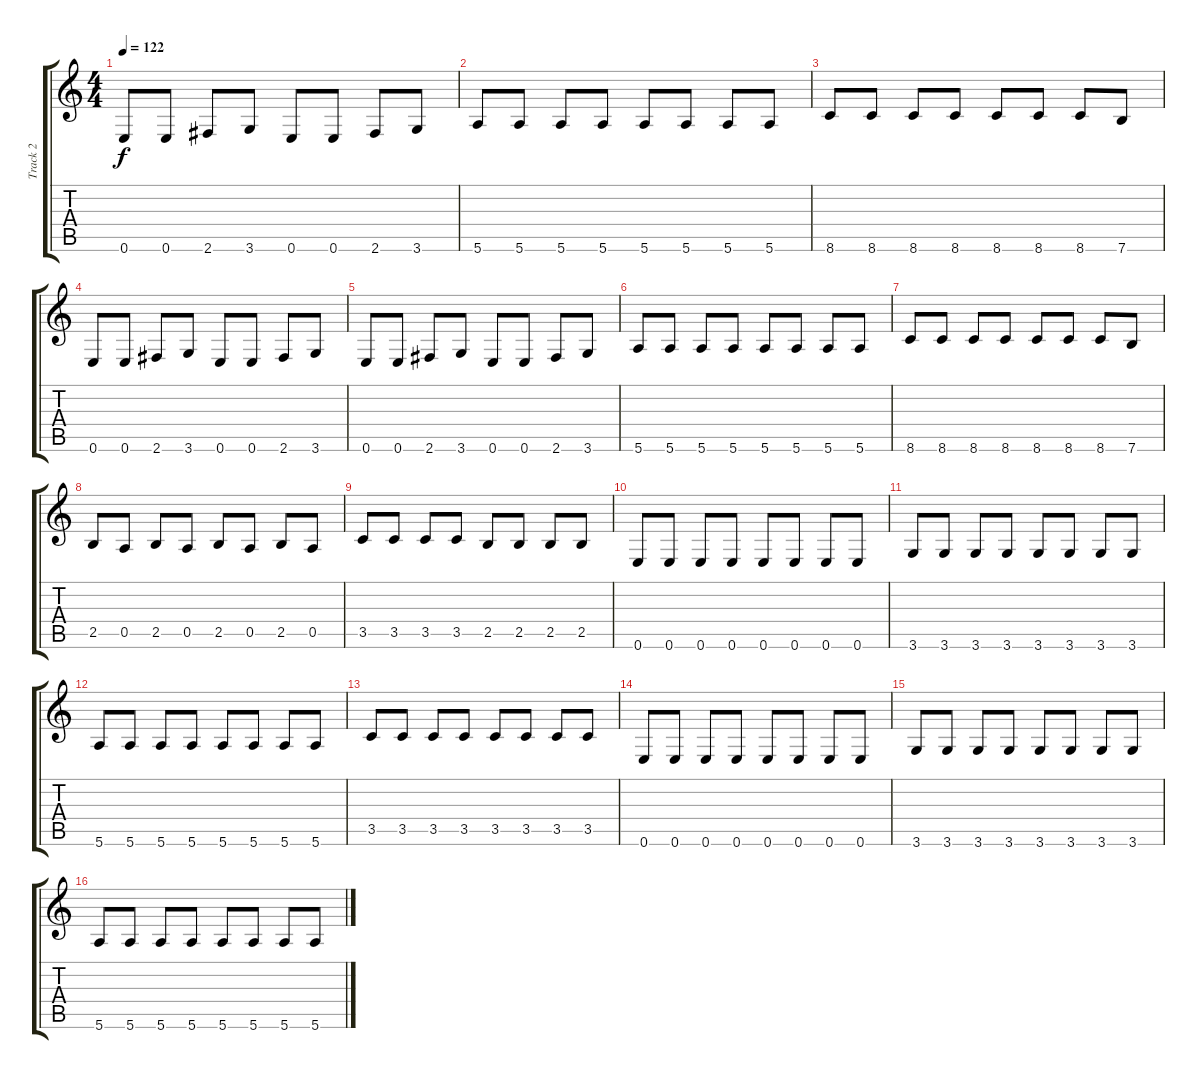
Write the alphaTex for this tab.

\track ("Track 2" "Track 2") {instrument electricbasspick}
\staff {score tabs}
\tuning (E4 B3 G3 D3 A2 E2) {hide}
\ts (4 4)
\tempo 122
\clef g2
\ks c
0.6.8{dy f} 0.6.8 2.6.8 3.6.8 0.6.8 0.6.8 2.6.8 3.6.8 |
5.6.8 5.6.8 5.6.8 5.6.8 5.6.8 5.6.8 5.6.8 5.6.8 |
8.6.8 8.6.8 8.6.8 8.6.8 8.6.8 8.6.8 8.6.8 7.6.8 |
0.6.8 0.6.8 2.6.8 3.6.8 0.6.8 0.6.8 2.6.8 3.6.8 |
0.6.8 0.6.8 2.6.8 3.6.8 0.6.8 0.6.8 2.6.8 3.6.8 |
5.6.8 5.6.8 5.6.8 5.6.8 5.6.8 5.6.8 5.6.8 5.6.8 |
8.6.8 8.6.8 8.6.8 8.6.8 8.6.8 8.6.8 8.6.8 7.6.8 |
2.5.8 0.5.8 2.5.8 0.5.8 2.5.8 0.5.8 2.5.8 0.5.8 |
3.5.8 3.5.8 3.5.8 3.5.8 2.5.8 2.5.8 2.5.8 2.5.8 |
0.6.8 0.6.8 0.6.8 0.6.8 0.6.8 0.6.8 0.6.8 0.6.8 |
3.6.8 3.6.8 3.6.8 3.6.8 3.6.8 3.6.8 3.6.8 3.6.8 |
5.6.8 5.6.8 5.6.8 5.6.8 5.6.8 5.6.8 5.6.8 5.6.8 |
3.5.8 3.5.8 3.5.8 3.5.8 3.5.8 3.5.8 3.5.8 3.5.8 |
0.6.8 0.6.8 0.6.8 0.6.8 0.6.8 0.6.8 0.6.8 0.6.8 |
3.6.8 3.6.8 3.6.8 3.6.8 3.6.8 3.6.8 3.6.8 3.6.8 |
5.6.8 5.6.8 5.6.8 5.6.8 5.6.8 5.6.8 5.6.8 5.6.8
